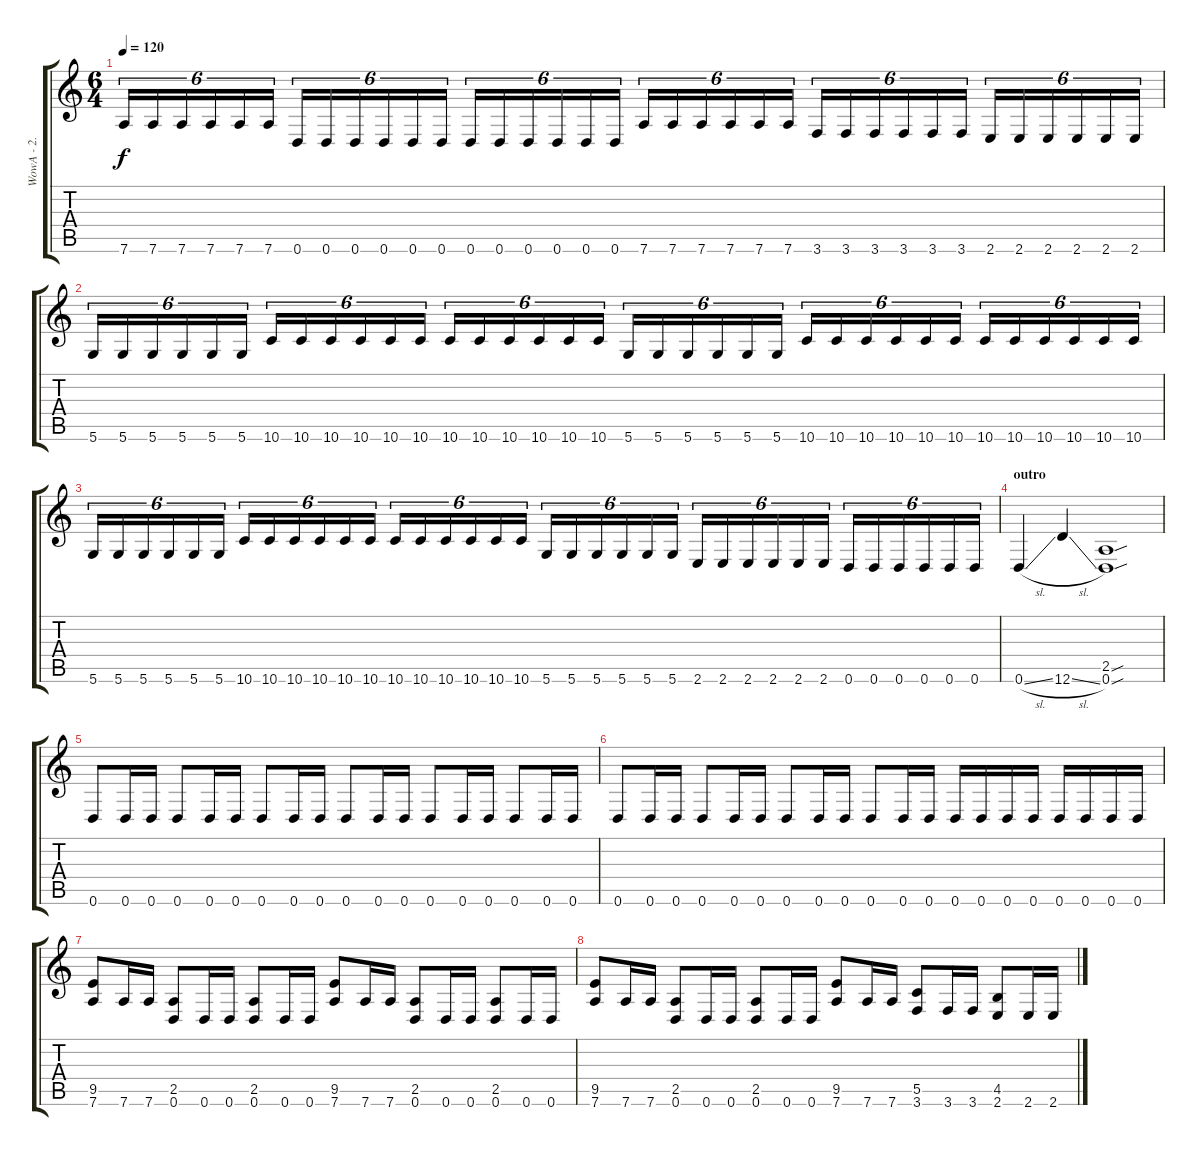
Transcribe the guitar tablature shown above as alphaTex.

\track ("WowA - 2. Guitar" "WowA - 2. ") {instrument distortionguitar}
\staff {score tabs}
\tuning (D4 A3 F3 C3 G2 D2) {hide}
\ts (6 4)
\tempo 120
\clef g2
\ks c
7.6.16{tu (6 4) dy f} 7.6.16{tu (6 4)} 7.6.16{tu (6 4)} 7.6.16{tu (6 4)} 7.6.16{tu (6 4)} 7.6.16{tu (6 4)} 0.6.16{tu (6 4)} 0.6.16{tu (6 4)} 0.6.16{tu (6 4)} 0.6.16{tu (6 4)} 0.6.16{tu (6 4)} 0.6.16{tu (6 4)} 0.6.16{tu (6 4)} 0.6.16{tu (6 4)} 0.6.16{tu (6 4)} 0.6.16{tu (6 4)} 0.6.16{tu (6 4)} 0.6.16{tu (6 4)} 7.6.16{tu (6 4)} 7.6.16{tu (6 4)} 7.6.16{tu (6 4)} 7.6.16{tu (6 4)} 7.6.16{tu (6 4)} 7.6.16{tu (6 4)} 3.6.16{tu (6 4)} 3.6.16{tu (6 4)} 3.6.16{tu (6 4)} 3.6.16{tu (6 4)} 3.6.16{tu (6 4)} 3.6.16{tu (6 4)} 2.6.16{tu (6 4)} 2.6.16{tu (6 4)} 2.6.16{tu (6 4)} 2.6.16{tu (6 4)} 2.6.16{tu (6 4)} 2.6.16{tu (6 4)} |
5.6.16{tu (6 4)} 5.6.16{tu (6 4)} 5.6.16{tu (6 4)} 5.6.16{tu (6 4)} 5.6.16{tu (6 4)} 5.6.16{tu (6 4)} 10.6.16{tu (6 4)} 10.6.16{tu (6 4)} 10.6.16{tu (6 4)} 10.6.16{tu (6 4)} 10.6.16{tu (6 4)} 10.6.16{tu (6 4)} 10.6.16{tu (6 4)} 10.6.16{tu (6 4)} 10.6.16{tu (6 4)} 10.6.16{tu (6 4)} 10.6.16{tu (6 4)} 10.6.16{tu (6 4)} 5.6.16{tu (6 4)} 5.6.16{tu (6 4)} 5.6.16{tu (6 4)} 5.6.16{tu (6 4)} 5.6.16{tu (6 4)} 5.6.16{tu (6 4)} 10.6.16{tu (6 4)} 10.6.16{tu (6 4)} 10.6.16{tu (6 4)} 10.6.16{tu (6 4)} 10.6.16{tu (6 4)} 10.6.16{tu (6 4)} 10.6.16{tu (6 4)} 10.6.16{tu (6 4)} 10.6.16{tu (6 4)} 10.6.16{tu (6 4)} 10.6.16{tu (6 4)} 10.6.16{tu (6 4)} |
5.6.16{tu (6 4)} 5.6.16{tu (6 4)} 5.6.16{tu (6 4)} 5.6.16{tu (6 4)} 5.6.16{tu (6 4)} 5.6.16{tu (6 4)} 10.6.16{tu (6 4)} 10.6.16{tu (6 4)} 10.6.16{tu (6 4)} 10.6.16{tu (6 4)} 10.6.16{tu (6 4)} 10.6.16{tu (6 4)} 10.6.16{tu (6 4)} 10.6.16{tu (6 4)} 10.6.16{tu (6 4)} 10.6.16{tu (6 4)} 10.6.16{tu (6 4)} 10.6.16{tu (6 4)} 5.6.16{tu (6 4)} 5.6.16{tu (6 4)} 5.6.16{tu (6 4)} 5.6.16{tu (6 4)} 5.6.16{tu (6 4)} 5.6.16{tu (6 4)} 2.6.16{tu (6 4)} 2.6.16{tu (6 4)} 2.6.16{tu (6 4)} 2.6.16{tu (6 4)} 2.6.16{tu (6 4)} 2.6.16{tu (6 4)} 0.6.16{tu (6 4)} 0.6.16{tu (6 4)} 0.6.16{tu (6 4)} 0.6.16{tu (6 4)} 0.6.16{tu (6 4)} 0.6.16{tu (6 4)} |
\section ("" "outro")
0.6{sl}.4 12.6{sl}.4 (2.5{sou} 0.6{sou}).1 |
0.6.8 0.6.16 0.6.16 0.6.8 0.6.16 0.6.16 0.6.8 0.6.16 0.6.16 0.6.8 0.6.16 0.6.16 0.6.8 0.6.16 0.6.16 0.6.8 0.6.16 0.6.16 |
0.6.8 0.6.16 0.6.16 0.6.8 0.6.16 0.6.16 0.6.8 0.6.16 0.6.16 0.6.8 0.6.16 0.6.16 0.6.16 0.6.16 0.6.16 0.6.16 0.6.16 0.6.16 0.6.16 0.6.16 |
(9.5 7.6).8 7.6.16 7.6.16 (2.5 0.6).8 0.6.16 0.6.16 (2.5 0.6).8 0.6.16 0.6.16 (9.5 7.6).8 7.6.16 7.6.16 (2.5 0.6).8 0.6.16 0.6.16 (2.5 0.6).8 0.6.16 0.6.16 |
(9.5 7.6).8 7.6.16 7.6.16 (2.5 0.6).8 0.6.16 0.6.16 (2.5 0.6).8 0.6.16 0.6.16 (9.5 7.6).8 7.6.16 7.6.16 (5.5 3.6).8 3.6.16 3.6.16 (4.5 2.6).8 2.6.16 2.6.16
